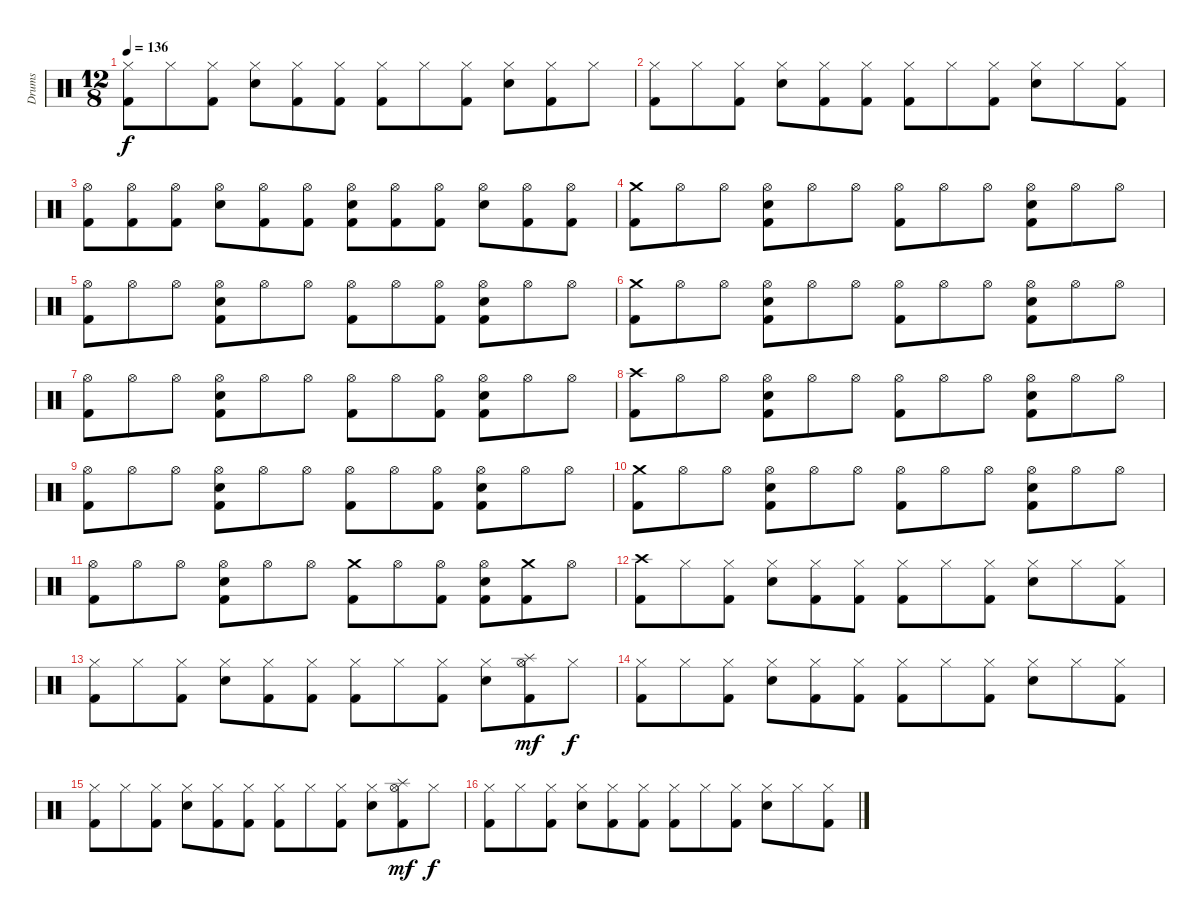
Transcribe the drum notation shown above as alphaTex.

\track ("Drums" "Drums") {instrument percussion}
\staff {score}
\articulation defaults
\ts (12 8)
\tempo 136
\clef neutral
\ks c
("Hi-Hat (closed)" "Kick (hit) 2").8{dy f} "Hi-Hat (closed)".8 ("Hi-Hat (closed)" "Kick (hit) 2").8 ("Hi-Hat (closed)" "Snare (hit) 2").8 ("Hi-Hat (closed)" "Kick (hit) 2").8 ("Hi-Hat (closed)" "Kick (hit) 2").8 ("Hi-Hat (closed)" "Kick (hit) 2").8 "Hi-Hat (closed)".8 ("Hi-Hat (closed)" "Kick (hit) 2").8 ("Hi-Hat (closed)" "Snare (hit) 2").8 ("Hi-Hat (closed)" "Kick (hit) 2").8 "Hi-Hat (closed)".8 |
("Hi-Hat (closed)" "Kick (hit) 2").8 "Hi-Hat (closed)".8 ("Hi-Hat (closed)" "Kick (hit) 2").8 ("Hi-Hat (closed)" "Snare (hit) 2").8 ("Hi-Hat (closed)" "Kick (hit) 2").8 ("Hi-Hat (closed)" "Kick (hit) 2").8 ("Hi-Hat (closed)" "Kick (hit) 2").8 "Hi-Hat (closed)".8 ("Hi-Hat (closed)" "Kick (hit) 2").8 ("Hi-Hat (closed)" "Snare (hit) 2").8 "Hi-Hat (closed)".8 ("Hi-Hat (closed)" "Kick (hit) 2").8 |
("Hi-Hat (open)" "Kick (hit) 2").8 ("Hi-Hat (open)" "Kick (hit) 2").8 ("Hi-Hat (open)" "Kick (hit) 2").8 ("Hi-Hat (open)" "Snare (hit) 2").8 ("Hi-Hat (open)" "Kick (hit) 2").8 ("Hi-Hat (open)" "Kick (hit) 2").8 ("Hi-Hat (open)" "Snare (hit) 2" "Kick (hit) 2").8 ("Hi-Hat (open)" "Kick (hit) 2").8 ("Hi-Hat (open)" "Kick (hit) 2").8 ("Hi-Hat (open)" "Snare (hit) 2").8 ("Hi-Hat (open)" "Kick (hit) 2").8 ("Hi-Hat (open)" "Kick (hit) 2").8 |
("Crash medium (hit)" "Kick (hit) 2").8 "Hi-Hat (open)".8 "Hi-Hat (open)".8 ("Hi-Hat (open)" "Snare (hit) 2" "Kick (hit) 2").8 "Hi-Hat (open)".8 "Hi-Hat (open)".8 ("Hi-Hat (open)" "Kick (hit) 2").8 "Hi-Hat (open)".8 "Hi-Hat (open)".8 ("Hi-Hat (open)" "Snare (hit) 2" "Kick (hit) 2").8 "Hi-Hat (open)".8 "Hi-Hat (open)".8 |
("Hi-Hat (open)" "Kick (hit) 2").8 "Hi-Hat (open)".8 "Hi-Hat (open)".8 ("Hi-Hat (open)" "Snare (hit) 2" "Kick (hit) 2").8 "Hi-Hat (open)".8 "Hi-Hat (open)".8 ("Hi-Hat (open)" "Kick (hit) 2").8 "Hi-Hat (open)".8 ("Hi-Hat (open)" "Kick (hit) 2").8 ("Hi-Hat (open)" "Snare (hit) 2" "Kick (hit) 2").8 "Hi-Hat (open)".8 "Hi-Hat (open)".8 |
("Crash medium (hit)" "Kick (hit) 2").8 "Hi-Hat (open)".8 "Hi-Hat (open)".8 ("Hi-Hat (open)" "Snare (hit) 2" "Kick (hit) 2").8 "Hi-Hat (open)".8 "Hi-Hat (open)".8 ("Hi-Hat (open)" "Kick (hit) 2").8 "Hi-Hat (open)".8 "Hi-Hat (open)".8 ("Hi-Hat (open)" "Snare (hit) 2" "Kick (hit) 2").8 "Hi-Hat (open)".8 "Hi-Hat (open)".8 |
("Hi-Hat (open)" "Kick (hit) 2").8 "Hi-Hat (open)".8 "Hi-Hat (open)".8 ("Hi-Hat (open)" "Snare (hit) 2" "Kick (hit) 2").8 "Hi-Hat (open)".8 "Hi-Hat (open)".8 ("Hi-Hat (open)" "Kick (hit) 2").8 "Hi-Hat (open)".8 ("Hi-Hat (open)" "Kick (hit) 2").8 ("Hi-Hat (open)" "Snare (hit) 2" "Kick (hit) 2").8 "Hi-Hat (open)".8 "Hi-Hat (open)".8 |
("Crash high (hit)" "Kick (hit) 2").8 "Hi-Hat (open)".8 "Hi-Hat (open)".8 ("Hi-Hat (open)" "Snare (hit) 2" "Kick (hit) 2").8 "Hi-Hat (open)".8 "Hi-Hat (open)".8 ("Hi-Hat (open)" "Kick (hit) 2").8 "Hi-Hat (open)".8 "Hi-Hat (open)".8 ("Hi-Hat (open)" "Snare (hit) 2" "Kick (hit) 2").8 "Hi-Hat (open)".8 "Hi-Hat (open)".8 |
("Hi-Hat (open)" "Kick (hit) 2").8 "Hi-Hat (open)".8 "Hi-Hat (open)".8 ("Hi-Hat (open)" "Snare (hit) 2" "Kick (hit) 2").8 "Hi-Hat (open)".8 "Hi-Hat (open)".8 ("Hi-Hat (open)" "Kick (hit) 2").8 "Hi-Hat (open)".8 ("Hi-Hat (open)" "Kick (hit) 2").8 ("Hi-Hat (open)" "Snare (hit) 2" "Kick (hit) 2").8 "Hi-Hat (open)".8 "Hi-Hat (open)".8 |
("Crash medium (hit)" "Kick (hit) 2").8 "Hi-Hat (open)".8 "Hi-Hat (open)".8 ("Hi-Hat (open)" "Snare (hit) 2" "Kick (hit) 2").8 "Hi-Hat (open)".8 "Hi-Hat (open)".8 ("Hi-Hat (open)" "Kick (hit) 2").8 "Hi-Hat (open)".8 "Hi-Hat (open)".8 ("Hi-Hat (open)" "Snare (hit) 2" "Kick (hit) 2").8 "Hi-Hat (open)".8 "Hi-Hat (open)".8 |
("Hi-Hat (open)" "Kick (hit) 2").8 "Hi-Hat (open)".8 "Hi-Hat (open)".8 ("Hi-Hat (open)" "Snare (hit) 2" "Kick (hit) 2").8 "Hi-Hat (open)".8 "Hi-Hat (open)".8 ("Crash medium (hit)" "Kick (hit) 2").8 "Hi-Hat (open)".8 ("Hi-Hat (open)" "Kick (hit) 2").8 ("Hi-Hat (open)" "Snare (hit) 2" "Kick (hit) 2").8 ("Crash medium (hit)" "Kick (hit) 2").8 "Hi-Hat (open)".8 |
("Crash high (hit)" "Kick (hit) 2").8 "Hi-Hat (closed)".8 ("Hi-Hat (closed)" "Kick (hit) 2").8 ("Hi-Hat (closed)" "Snare (hit) 2").8 ("Hi-Hat (closed)" "Kick (hit) 2").8 ("Hi-Hat (closed)" "Kick (hit) 2").8 ("Hi-Hat (closed)" "Kick (hit) 2").8 "Hi-Hat (closed)".8 ("Hi-Hat (closed)" "Kick (hit) 2").8 ("Hi-Hat (closed)" "Snare (hit) 2").8 "Hi-Hat (closed)".8 ("Hi-Hat (closed)" "Kick (hit) 2").8 |
("Hi-Hat (closed)" "Kick (hit) 2").8 "Hi-Hat (closed)".8 ("Hi-Hat (closed)" "Kick (hit) 2").8 ("Hi-Hat (closed)" "Snare (hit) 2").8 ("Hi-Hat (closed)" "Kick (hit) 2").8 ("Hi-Hat (closed)" "Kick (hit) 2").8 ("Hi-Hat (closed)" "Kick (hit) 2").8 "Hi-Hat (closed)".8 ("Hi-Hat (closed)" "Kick (hit) 2").8 ("Hi-Hat (closed)" "Snare (hit) 2").8 ("Hi-Hat (open)" "Splash (hit)" "Kick (hit) 2").8{dy mf} "Hi-Hat (closed)".8{dy f} |
("Hi-Hat (closed)" "Kick (hit) 2").8 "Hi-Hat (closed)".8 ("Hi-Hat (closed)" "Kick (hit) 2").8 ("Hi-Hat (closed)" "Snare (hit) 2").8 ("Hi-Hat (closed)" "Kick (hit) 2").8 ("Hi-Hat (closed)" "Kick (hit) 2").8 ("Hi-Hat (closed)" "Kick (hit) 2").8 "Hi-Hat (closed)".8 ("Hi-Hat (closed)" "Kick (hit) 2").8 ("Hi-Hat (closed)" "Snare (hit) 2").8 "Hi-Hat (closed)".8 ("Hi-Hat (closed)" "Kick (hit) 2").8 |
("Hi-Hat (closed)" "Kick (hit) 2").8 "Hi-Hat (closed)".8 ("Hi-Hat (closed)" "Kick (hit) 2").8 ("Hi-Hat (closed)" "Snare (hit) 2").8 ("Hi-Hat (closed)" "Kick (hit) 2").8 ("Hi-Hat (closed)" "Kick (hit) 2").8 ("Hi-Hat (closed)" "Kick (hit) 2").8 "Hi-Hat (closed)".8 ("Hi-Hat (closed)" "Kick (hit) 2").8 ("Hi-Hat (closed)" "Snare (hit) 2").8 ("Hi-Hat (open)" "Splash (hit)" "Kick (hit) 2").8{dy mf} "Hi-Hat (closed)".8{dy f} |
("Hi-Hat (closed)" "Kick (hit) 2").8 "Hi-Hat (closed)".8 ("Hi-Hat (closed)" "Kick (hit) 2").8 ("Hi-Hat (closed)" "Snare (hit) 2").8 ("Hi-Hat (closed)" "Kick (hit) 2").8 ("Hi-Hat (closed)" "Kick (hit) 2").8 ("Hi-Hat (closed)" "Kick (hit) 2").8 "Hi-Hat (closed)".8 ("Hi-Hat (closed)" "Kick (hit) 2").8 ("Hi-Hat (closed)" "Snare (hit) 2").8 "Hi-Hat (closed)".8 ("Hi-Hat (closed)" "Kick (hit) 2").8
